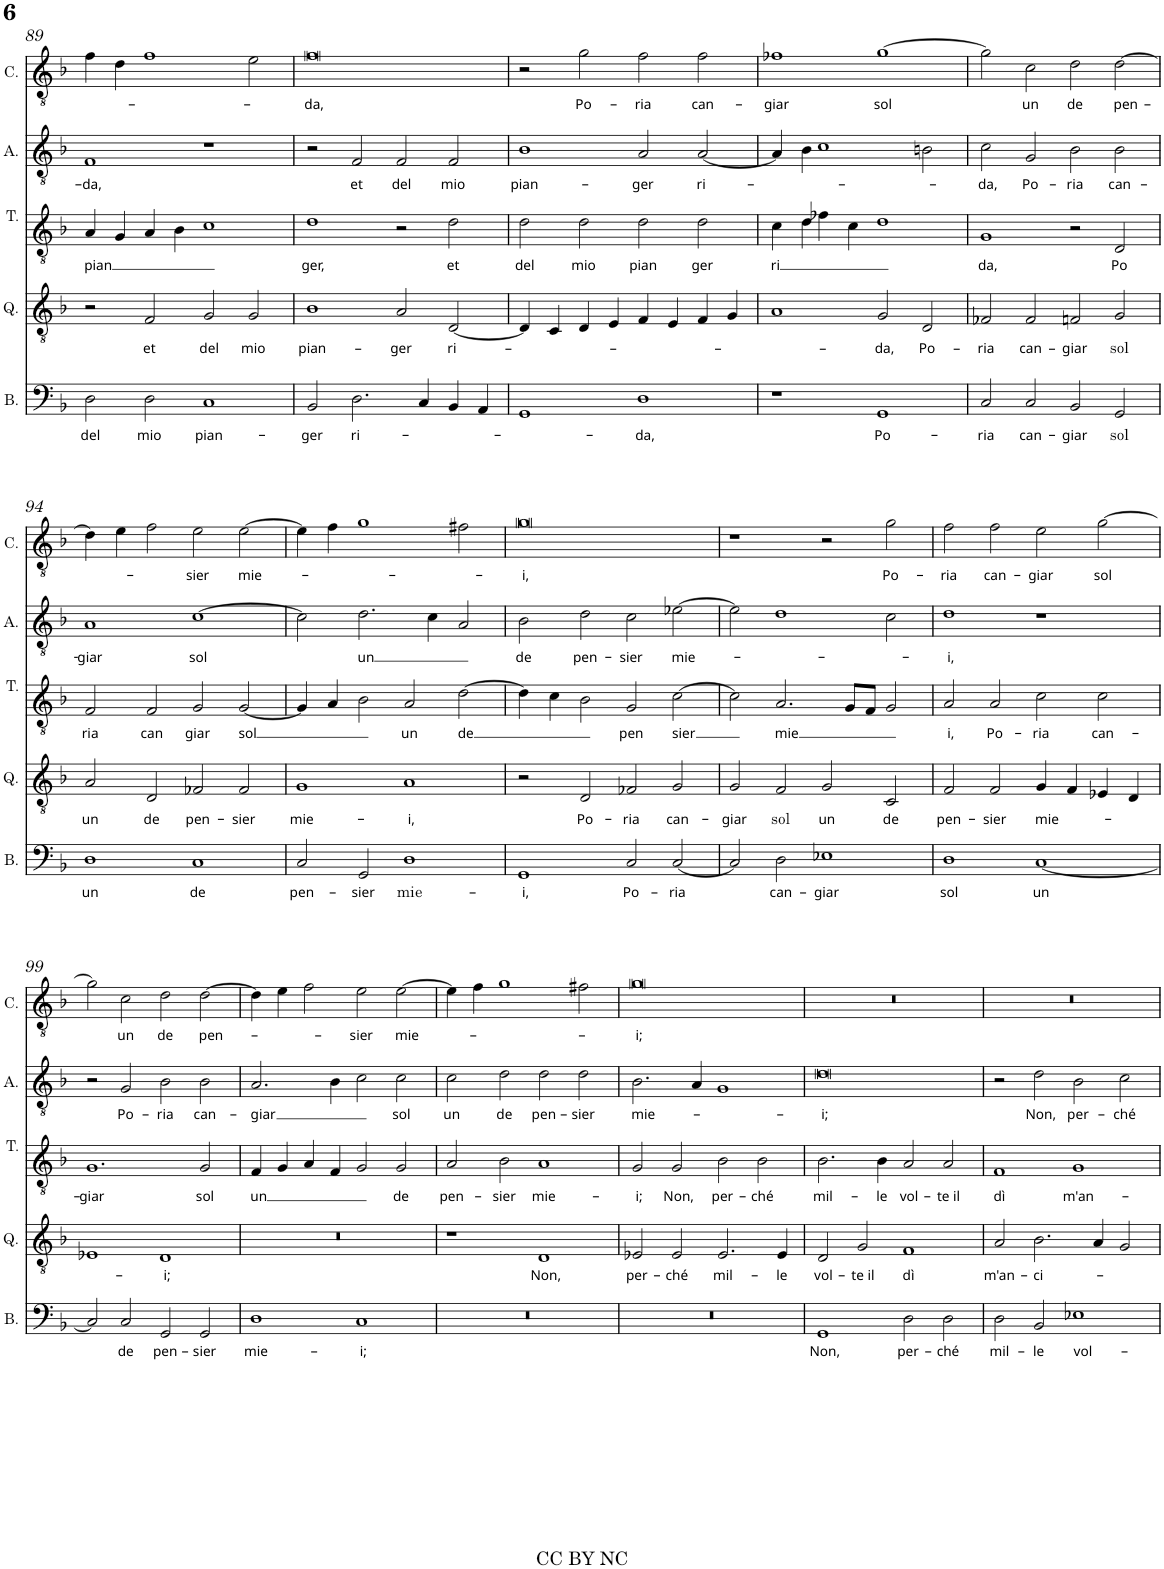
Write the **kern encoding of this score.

**kern	**text	**kern	**text	**kern	**text	**kern	**text	**kern	**text
*part5	*part5	*part4	*part4	*part3	*part3	*part2	*part2	*part1	*part1
*staff5	*staff5	*staff4	*staff4	*staff3	*staff3	*staff2	*staff2	*staff1	*staff1
*I"Bassus	*	*I"Quintus	*	*I"Tenor	*	*I"Altus	*	*I"Cantus	*
*I'B.	*	*I'Q.	*	*I'T.	*	*I'A.	*	*I'C.	*
!!LO:PB:g=z
*clefF4	*	*clefGv2	*	*clefGv2	*	*clefGv2	*	*clefGv2	*
*k[b-]	*	*k[b-]	*	*k[b-]	*	*k[b-]	*	*k[b-]	*
*M4/2	*	*M4/2	*	*M4/2	*	*M4/2	*	*M4/2	*
=89	=89	=89	=89	=89	=89	=89	=89	=89	=89
!	!LO:LY:b	!	!	!	!LO:LY:b	!	!LO:LY:b	!	!
2D\	del	2r	.	4A/	pian	1F	-da,	4f\	.
.	.	.	.	4G/	.	.	.	4d\	.
!	!LO:LY:b	!	!LO:LY:b	!	!	!	!	!	!
2D\	mio	2F/	et	4A/	.	.	.	1f	.
.	.	.	.	4B-\	.	.	.	.	.
!	!LO:LY:b	!	!LO:LY:b	!	!	!	!	!	!
1C	pian-	2G/	del	1c	.	1r	.	.	.
!	!	!	!LO:LY:b	!	!	!	!	!	!
.	.	2G/	mio	.	.	.	.	2e\	.
=90	=90	=90	=90	=90	=90	=90	=90	=90	=90
!	!LO:LY:b	!	!LO:LY:b	!	!LO:LY:b	!	!	!	!LO:LY:b
2BB-/	-ger	1B-	pian-	1d	ger,	2r	.	0f	-da,
!	!LO:LY:b	!	!	!	!	!	!LO:LY:b	!	!
2.D\	ri-	.	.	.	.	2F/	et	.	.
!	!	!	!LO:LY:b	!	!	!	!LO:LY:b	!	!
.	.	2A/	-ger	2r	.	2F/	del	.	.
4C/	.	.	.	.	.	.	.	.	.
!	!	!	!LO:LY:b	!	!LO:LY:b	!	!LO:LY:b	!	!
4BB-/	.	[<2D/	ri-	2d\	et	2F/	mio	.	.
4AA/	.	.	.	.	.	.	.	.	.
=91	=91	=91	=91	=91	=91	=91	=91	=91	=91
!	!	!	!	!	!LO:LY:b	!	!LO:LY:b	!	!
1GG	.	4D/]	.	2d\	del	1B-	pian-	2r	.
.	.	4C/	.	.	.	.	.	.	.
!	!	!	!	!	!LO:LY:b	!	!	!	!LO:LY:b
.	.	4D/	.	2d\	mio	.	.	2g\	Po-
.	.	4E/	.	.	.	.	.	.	.
!	!LO:LY:b	!	!	!	!LO:LY:b	!	!LO:LY:b	!	!LO:LY:b
1D	-da,	4F/	.	2d\	pian	2A/	-ger	2f\	-ria
.	.	4E/	.	.	.	.	.	.	.
!	!	!	!	!	!LO:LY:b	!	!LO:LY:b	!	!LO:LY:b
.	.	4F/	.	2d\	ger	[<2A/	ri-	2f\	can-
.	.	4G/	.	.	.	.	.	.	.
=92	=92	=92	=92	=92	=92	=92	=92	=92	=92
!	!	!	!	!	!LO:LY:b	!	!	!	!LO:LY:b
1r	.	1A	.	4c\	ri	4A/]	.	1f-X	-giar
.	.	.	.	4d\	.	4B-\	.	.	.
.	.	.	.	4f-X\	.	1c	.	.	.
.	.	.	.	4c\	.	.	.	.	.
!	!LO:LY:b	!	!LO:LY:b	!	!	!	!	!	!LO:LY:b
1GG	Po-	2G/	-da,	1d	.	.	.	[>1g	sol
!	!	!	!LO:LY:b	!	!	!	!	!	!
.	.	2D/	Po-	.	.	2Bn\	.	.	.
=93	=93	=93	=93	=93	=93	=93	=93	=93	=93
!	!LO:LY:b	!	!LO:LY:b	!	!LO:LY:b	!	!LO:LY:b	!	!
2C/	-ria	2F-X/	-ria	1G	da,	2c\	-da,	2g\]	.
!	!LO:LY:b	!	!LO:LY:b	!	!	!	!LO:LY:b	!	!LO:LY:b
2C/	can-	2F-/	can-	.	.	2G/	Po-	2c\	un
!	!LO:LY:b	!	!LO:LY:b	!	!	!	!LO:LY:b	!	!LO:LY:b
2BB-/	-giar	2Fn/	-giar	2r	.	2B-\	-ria	2d\	de
!	!LO:LY:b	!	!LO:LY:b	!	!LO:LY:b	!	!LO:LY:b	!	!LO:LY:b
2GG/	sol	2G/	sol	2D/	Po	2B-\	can-	[>2d\	pen-
!!LO:LB:g=z
=94	=94	=94	=94	=94	=94	=94	=94	=94	=94
!	!LO:LY:b	!	!LO:LY:b	!	!LO:LY:b	!	!LO:LY:b	!	!
1D	un	2A/	un	2F/	ria	1A	-giar	4d\]	.
.	.	.	.	.	.	.	.	4e\	.
!	!	!	!LO:LY:b	!	!LO:LY:b	!	!	!	!
.	.	2D/	de	2F/	can	.	.	2f\	.
!	!LO:LY:b	!	!LO:LY:b	!	!LO:LY:b	!	!LO:LY:b	!	!LO:LY:b
1C	de	2F-X/	pen-	2G/	giar	[>1c	sol	2e\	-sier
!	!	!	!LO:LY:b	!	!LO:LY:b	!	!	!	!LO:LY:b
.	.	2F-/	-sier	[<2G/	sol	.	.	[>2e\	mie-
=95	=95	=95	=95	=95	=95	=95	=95	=95	=95
!	!LO:LY:b	!	!LO:LY:b	!	!	!	!	!	!
2C/	pen-	1G	mie-	4G/]	.	2c\]	.	4e\]	.
.	.	.	.	4A/	.	.	.	4f\	.
!	!LO:LY:b	!	!	!	!	!	!LO:LY:b	!	!
2GG/	-sier	.	.	2B-\	.	2.d\	un	1g	.
!	!LO:LY:b	!	!LO:LY:b	!	!LO:LY:b	!	!	!	!
1D	mie-	1A	-i,	2A/	un	.	.	.	.
.	.	.	.	.	.	4c\	.	.	.
!	!	!	!	!	!LO:LY:b	!	!	!	!
.	.	.	.	[>2d\	de	2A/	.	2f#X\	.
=96	=96	=96	=96	=96	=96	=96	=96	=96	=96
!	!LO:LY:b	!	!	!	!	!	!LO:LY:b	!	!LO:LY:b
1GG	-i,	2r	.	4d\]	.	2B-\	de	0g	-i,
.	.	.	.	4c\	.	.	.	.	.
!	!	!	!LO:LY:b	!	!	!	!LO:LY:b	!	!
.	.	2D/	Po-	2B-\	.	2d\	pen-	.	.
!	!LO:LY:b	!	!LO:LY:b	!	!LO:LY:b	!	!LO:LY:b	!	!
2C/	Po-	2F-X/	-ria	2G/	pen	2c\	-sier	.	.
!	!LO:LY:b	!	!LO:LY:b	!	!LO:LY:b	!	!LO:LY:b	!	!
[<2C/	-ria	2G/	can-	[>2c\	sier	[>2e-X\	mie-	.	.
=97	=97	=97	=97	=97	=97	=97	=97	=97	=97
!	!	!	!LO:LY:b	!	!	!	!	!	!
2C/]	.	2G/	-giar	2c\]	.	2e-\]	.	1r	.
!	!LO:LY:b	!	!LO:LY:b	!	!LO:LY:b	!	!	!	!
2D\	can-	2F/	sol	2.A/	mie	1d	.	.	.
!	!LO:LY:b	!	!LO:LY:b	!	!	!	!	!	!
1E-X	-giar	2G/	un	.	.	.	.	2r	.
.	.	.	.	8G/L	.	.	.	.	.
.	.	.	.	8F/J	.	.	.	.	.
!	!	!	!LO:LY:b	!	!	!	!	!	!LO:LY:b
.	.	2C/	de	2G/	.	2c\	.	2g\	Po-
=98	=98	=98	=98	=98	=98	=98	=98	=98	=98
!	!LO:LY:b	!	!LO:LY:b	!	!LO:LY:b	!	!LO:LY:b	!	!LO:LY:b
1D	sol	2F/	pen-	2A/	i,	1d	-i,	2f\	-ria
!	!	!	!LO:LY:b	!	!LO:LY:b	!	!	!	!LO:LY:b
.	.	2F/	-sier	2A/	Po-	.	.	2f\	can-
!	!LO:LY:b	!	!LO:LY:b	!	!LO:LY:b	!	!	!	!LO:LY:b
[<1C	un	4G/	mie-	2c\	-ria	1r	.	2e\	-giar
.	.	4F/	.	.	.	.	.	.	.
!	!	!	!	!	!LO:LY:b	!	!	!	!LO:LY:b
.	.	4E-X/	.	2c\	can-	.	.	[>2g\	sol
.	.	4D/	.	.	.	.	.	.	.
!!LO:LB:g=z
=99	=99	=99	=99	=99	=99	=99	=99	=99	=99
!	!	!	!	!	!LO:LY:b	!	!	!	!
2C/]	.	1E-X	.	1.G	-giar	2r	.	2g\]	.
!	!LO:LY:b	!	!	!	!	!	!LO:LY:b	!	!LO:LY:b
2C/	de	.	.	.	.	2G/	Po-	2c\	un
!	!LO:LY:b	!	!LO:LY:b	!	!	!	!LO:LY:b	!	!LO:LY:b
2GG/	pen-	1D	-i;	.	.	2B-\	-ria	2d\	de
!	!LO:LY:b	!	!	!	!LO:LY:b	!	!LO:LY:b	!	!LO:LY:b
2GG/	-sier	.	.	2G/	sol	2B-\	can-	[>2d\	pen-
=100	=100	=100	=100	=100	=100	=100	=100	=100	=100
!	!LO:LY:b	!	!	!	!LO:LY:b	!	!LO:LY:b	!	!
1D	mie-	0r	.	4F/	un	2.A/	-giar	4d\]	.
.	.	.	.	4G/	.	.	.	4e\	.
.	.	.	.	4A/	.	.	.	2f\	.
.	.	.	.	4F/	.	4B-\	.	.	.
!	!LO:LY:b	!	!	!	!	!	!	!	!LO:LY:b
1C	-i;	.	.	2G/	.	2c\	.	2e\	-sier
!	!	!	!	!	!LO:LY:b	!	!LO:LY:b	!	!LO:LY:b
.	.	.	.	2G/	de	2c\	sol	[>2e\	mie-
=101	=101	=101	=101	=101	=101	=101	=101	=101	=101
!	!	!	!	!	!LO:LY:b	!	!LO:LY:b	!	!
0r	.	1r	.	2A/	pen-	2c\	un	4e\]	.
.	.	.	.	.	.	.	.	4f\	.
!	!	!	!	!	!LO:LY:b	!	!LO:LY:b	!	!
.	.	.	.	2B-\	-sier	2d\	de	1g	.
!	!	!	!LO:LY:b	!	!LO:LY:b	!	!LO:LY:b	!	!
.	.	1D	Non,	1A	mie-	2d\	pen-	.	.
!	!	!	!	!	!	!	!LO:LY:b	!	!
.	.	.	.	.	.	2d\	-sier	2f#X\	.
=102	=102	=102	=102	=102	=102	=102	=102	=102	=102
!	!	!	!LO:LY:b	!	!LO:LY:b	!	!LO:LY:b	!	!LO:LY:b
0r	.	2E-X/	per-	2G/	-i;	2.B-\	mie-	0g	-i;
!	!	!	!LO:LY:b	!	!LO:LY:b	!	!	!	!
.	.	2E-/	-ché	2G/	Non,	.	.	.	.
.	.	.	.	.	.	4A/	.	.	.
!	!	!	!LO:LY:b	!	!LO:LY:b	!	!	!	!
.	.	2.E-/	mil-	2B-\	per-	1G	.	.	.
!	!	!	!	!	!LO:LY:b	!	!	!	!
.	.	.	.	2B-\	-ché	.	.	.	.
!	!	!	!LO:LY:b	!	!	!	!	!	!
.	.	4E-/	-le	.	.	.	.	.	.
=103	=103	=103	=103	=103	=103	=103	=103	=103	=103
!	!LO:LY:b	!	!LO:LY:b	!	!LO:LY:b	!	!LO:LY:b	!	!
1GG	Non,	2D/	vol-	2.B-\	mil-	0d	-i;	0r	.
!	!	!	!LO:LY:b	!	!	!	!	!	!
.	.	2G/	-te il	.	.	.	.	.	.
!	!	!	!	!	!LO:LY:b	!	!	!	!
.	.	.	.	4B-\	-le	.	.	.	.
!	!LO:LY:b	!	!LO:LY:b	!	!LO:LY:b	!	!	!	!
2D\	per-	1F	dì	2A/	vol-	.	.	.	.
!	!LO:LY:b	!	!	!	!LO:LY:b	!	!	!	!
2D\	-ché	.	.	2A/	-te il	.	.	.	.
=104	=104	=104	=104	=104	=104	=104	=104	=104	=104
!	!LO:LY:b	!	!LO:LY:b	!	!LO:LY:b	!	!	!	!
2D\	mil-	2A/	m'an-	1F	dì	2r	.	0r	.
!	!LO:LY:b	!	!LO:LY:b	!	!	!	!LO:LY:b	!	!
2BB-/	-le	2.B-\	-ci-	.	.	2d\	Non,	.	.
!	!LO:LY:b	!	!	!	!LO:LY:b	!	!LO:LY:b	!	!
1E-X	vol-	.	.	1G	m'an-	2B-\	per-	.	.
.	.	4A/	.	.	.	.	.	.	.
!	!	!	!	!	!	!	!LO:LY:b	!	!
.	.	2G/	.	.	.	2c\	-ché	.	.
=	=	=	=	=	=	=	=	=	=
*-	*-	*-	*-	*-	*-	*-	*-	*-	*-
